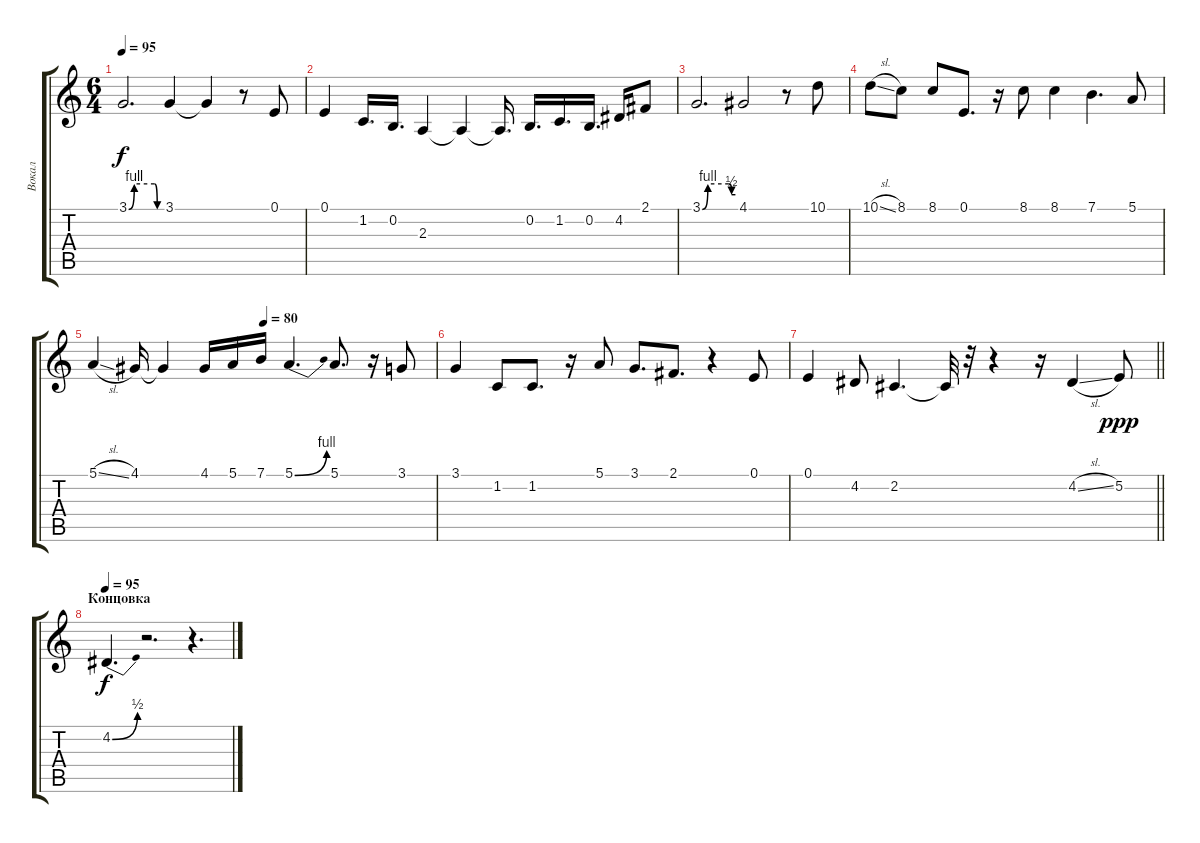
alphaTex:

\track ("Вокал" "Вокал") {instrument violin}
\staff {score tabs}
\tuning (E4 B3 G3 D3 A2 E2) {hide}
\ts (6 4)
\tempo 95
\clef g2
\ks c
3.1{be (custom 0 0 10 4 47 4 52 0 60 0)}.2{d dy f} 3.1.4 3.1{t}.4 r.8 0.1.8 |
0.1.4 1.2.16{d} 0.2.16{d} 2.3.4 2.3{t}.4 2.3{t}.16{d} 0.2.16{d} 1.2.16{d} 0.2.16{d} 4.2.16 2.1.8 |
3.1{be (custom 0 0 10 4 48 4 53 2 60 2)}.2{d} 4.1.2 r.8 10.1.8 |
10.1{sl}.8 8.1.8 8.1.8 0.1.8{d} r.16 8.1.8 8.1.4 7.1.4{d} 5.1.8 |
\tempo (80 0.5)
5.1{sl}.4 4.1.16 4.1{t}.4 4.1.16 5.1.16 7.1.16 5.1{be (bend 0 0 60 4)}.4{d} 5.1.8{d} r.16 3.1.8 |
3.1.4 1.2.8 1.2.8{d} r.16 5.1.8 3.1.8{d} 2.1.8{d} r.4 0.1.8 |
\barLineRight lightlight
0.1.4 4.2.8 2.2.4{d} 2.2{t}.32 r.32 r.4 r.16 4.2{sl}.4 5.2.8{dy ppp} |
\section ("" "Концовка")
\tempo 95
4.2{be (bend 0 0 60 2)}.4{d dy f} r.2{d} r.4{d}
